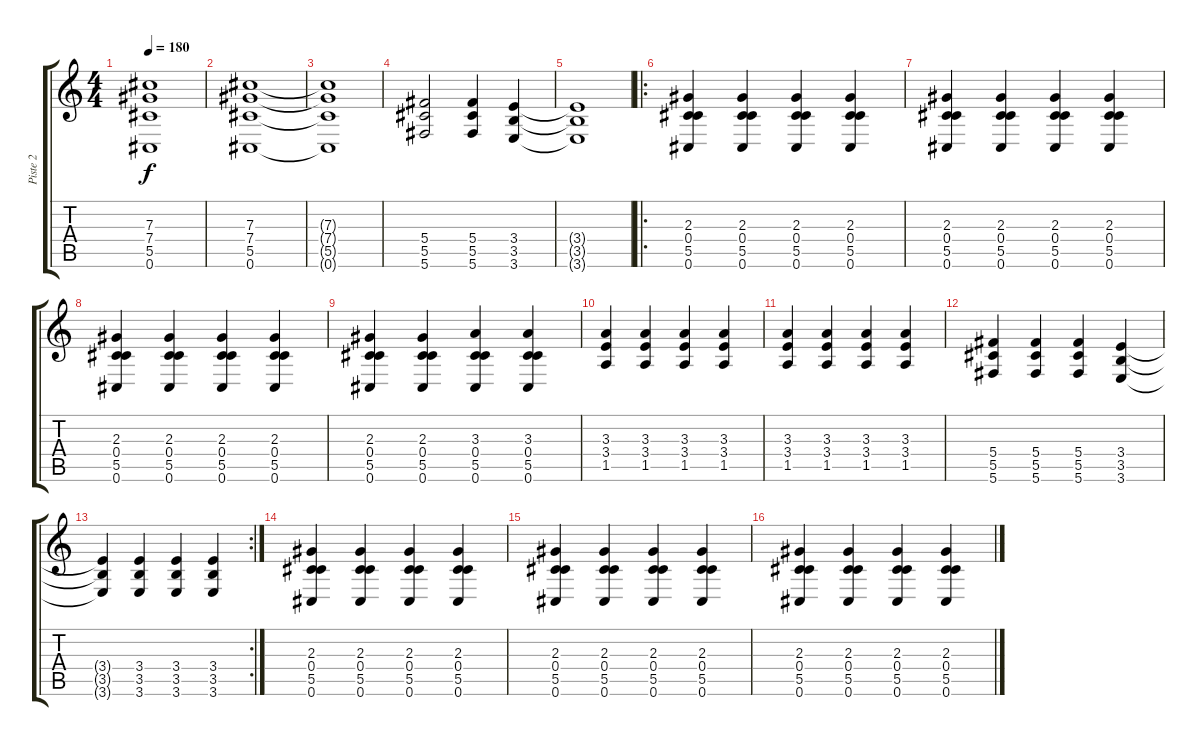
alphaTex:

\track ("Piste 2" "Piste 2") {instrument overdrivenguitar}
\staff {score tabs}
\tuning (Eb4 Bb3 Gb3 Db3 Ab2 Db2) {hide}
\ts (4 4)
\tempo 180
\clef g2
\ks c
(7.3{t} 7.4{t} 5.5{t} 0.6{t}).1{dy f} |
(7.3 7.4 5.5 0.6).1 |
(7.3{t} 7.4{t} 5.5{t} 0.6{t}).1 |
(5.4 5.5 5.6).2 (5.4 5.5 5.6).4 (3.4 3.5 3.6).4 |
(3.4{t} 3.5{t} 3.6{t}).1 |
\ro
(2.3 0.4 5.5 0.6).4 (2.3 0.4 5.5 0.6).4 (2.3 0.4 5.5 0.6).4 (2.3 0.4 5.5 0.6).4 |
(2.3 0.4 5.5 0.6).4 (2.3 0.4 5.5 0.6).4 (2.3 0.4 5.5 0.6).4 (2.3 0.4 5.5 0.6).4 |
(2.3 0.4 5.5 0.6).4 (2.3 0.4 5.5 0.6).4 (2.3 0.4 5.5 0.6).4 (2.3 0.4 5.5 0.6).4 |
(2.3 0.4 5.5 0.6).4 (2.3 0.4 5.5 0.6).4 (3.3 0.4 5.5 0.6).4 (3.3 0.4 5.5 0.6).4 |
(3.3 3.4 1.5).4 (3.3 3.4 1.5).4 (3.3 3.4 1.5).4 (3.3 3.4 1.5).4 |
(3.3 3.4 1.5).4 (3.3 3.4 1.5).4 (3.3 3.4 1.5).4 (3.3 3.4 1.5).4 |
(5.4 5.5 5.6).4 (5.4 5.5 5.6).4 (5.4 5.5 5.6).4 (3.4 3.5 3.6).4 |
\rc 2
(3.4{t} 3.5{t} 3.6{t}).4 (3.4 3.5 3.6).4 (3.4 3.5 3.6).4 (3.4 3.5 3.6).4 |
(2.3 0.4 5.5 0.6).4 (2.3 0.4 5.5 0.6).4 (2.3 0.4 5.5 0.6).4 (2.3 0.4 5.5 0.6).4 |
(2.3 0.4 5.5 0.6).4 (2.3 0.4 5.5 0.6).4 (2.3 0.4 5.5 0.6).4 (2.3 0.4 5.5 0.6).4 |
(2.3 0.4 5.5 0.6).4 (2.3 0.4 5.5 0.6).4 (2.3 0.4 5.5 0.6).4 (2.3 0.4 5.5 0.6).4
